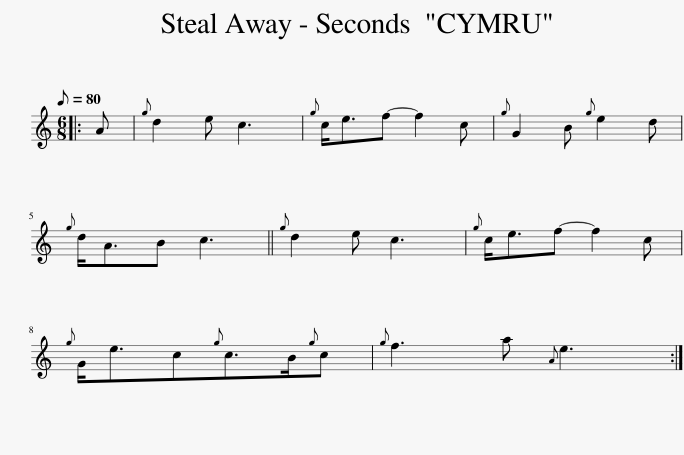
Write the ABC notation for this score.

X:1
L:1/8
Q:1/8=80
M:6/8
I:linebreak $
K:C
V:1 treble
V:1
|: A |{g} d2 e c3 |{g} c<ef- f2 c |{g} G2 B{g} e2 d |${g} d<AB c3 || %5
{g} d2 e c3 |{g} c<ef- f2 c |${g} G<ec{g}c>B{g}c |{g} f3 a{A} e3 :| %9
